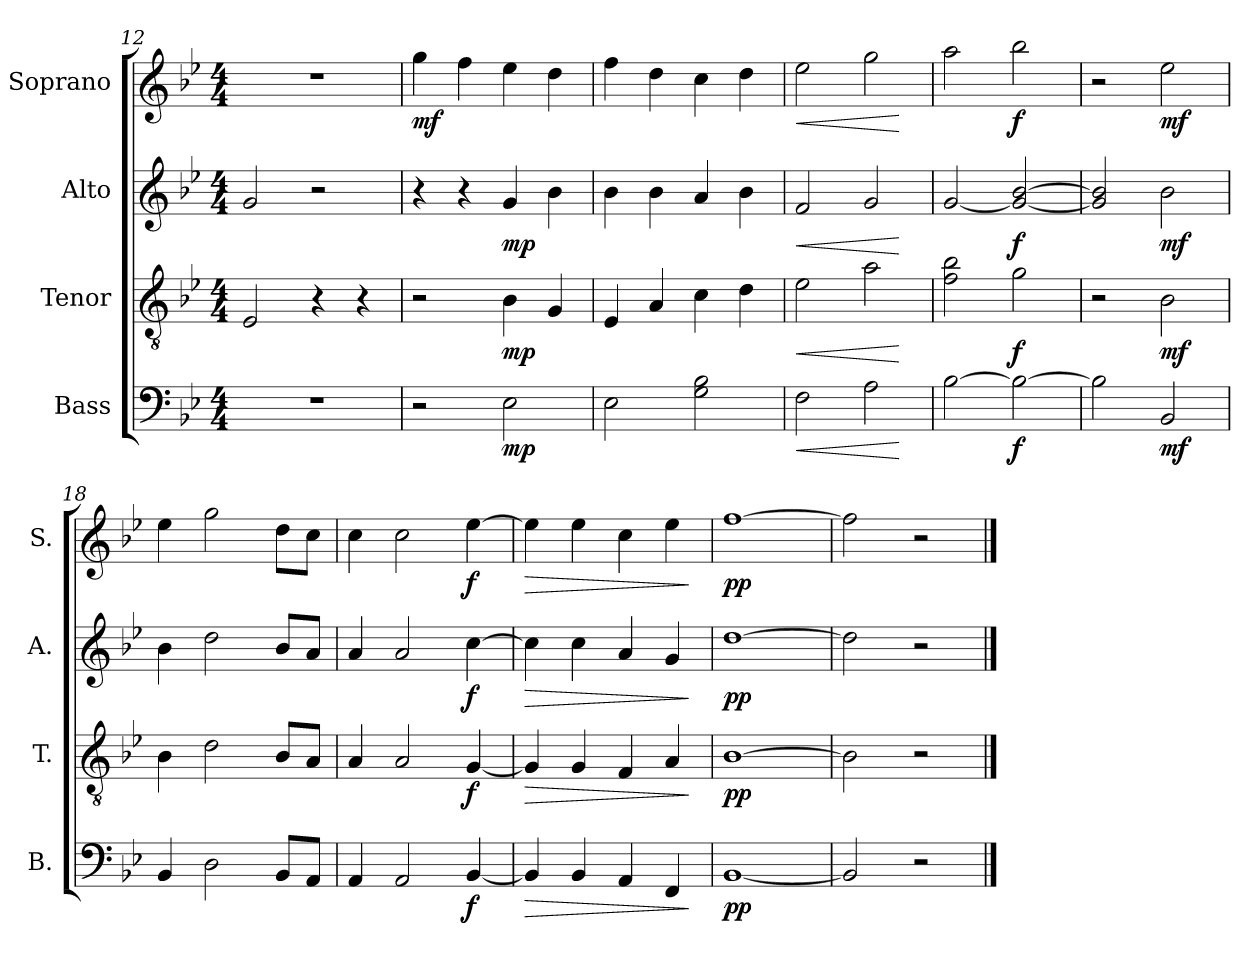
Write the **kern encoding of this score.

**kern	**dynam	**kern	**dynam	**kern	**dynam	**kern	**dynam
*part4	*part4	*part3	*part3	*part2	*part2	*part1	*part1
*staff4	*staff4	*staff3	*staff3	*staff2	*staff2	*staff1	*staff1
*I"Bass	*	*I"Tenor	*	*I"Alto	*	*I"Soprano	*
*I'B.	*	*I'T.	*	*I'A.	*	*I'S.	*
*clefF4	*	*clefGv2	*	*clefG2	*	*clefG2	*
*k[b-e-]	*	*k[b-e-]	*	*k[b-e-]	*	*k[b-e-]	*
*M4/4	*	*M4/4	*	*M4/4	*	*M4/4	*
=12	=12	=12	=12	=12	=12	=12	=12
1r	.	2E-/	.	2g/	.	1r	.
.	.	4r	.	2r	.	.	.
.	.	4r	.	.	.	.	.
=13	=13	=13	=13	=13	=13	=13	=13
!	!	!	!	!	!	!	!LO:DY:b
2r	.	2r	.	4r	.	4gg\	mf
.	.	.	.	4r	.	4ff\	.
!	!LO:DY:b	!	!LO:DY:b	!	!LO:DY:b	!	!
2E-\	mp	4B-\	mp	4g/	mp	4ee-\	.
.	.	4G/	.	4b-\	.	4dd\	.
=14	=14	=14	=14	=14	=14	=14	=14
2E-\	.	4E-/	.	4b-\	.	4ff\	.
.	.	4A/	.	4b-\	.	4dd\	.
2G\ 2B-\	.	4c\	.	4a/	.	4cc\	.
.	.	4d\	.	4b-\	.	4dd\	.
=15	=15	=15	=15	=15	=15	=15	=15
!	!LO:HP:b	!	!LO:HP:b	!	!LO:HP:b	!	!LO:HP:b
2F\	<	2e-\	<	2f/	<	2ee-\	<
2A\	.	2a\	.	2g/	.	2gg\	.
.	[	.	[	.	[	.	[
=16	=16	=16	=16	=16	=16	=16	=16
[2B-\	.	2f\ 2b-\	.	[2g/	.	2aa\	.
!	!LO:DY:b	!	!LO:DY:b	!	!LO:DY:b	!	!LO:DY:b
2B-\_	f	2g\	f	2g/_ [2b-/	f	2bb-\	f
=17	=17	=17	=17	=17	=17	=17	=17
2B-\]	.	2r	.	2g/] 2b-/]	.	2r	.
!	!LO:DY:b	!	!LO:DY:b	!	!LO:DY:b	!	!LO:DY:b
2BB-/	mf	2B-\	mf	2b-\	mf	2ee-\	mf
!!LO:PB:g=z
=18	=18	=18	=18	=18	=18	=18	=18
4BB-/	.	4B-\	.	4b-\	.	4ee-\	.
2D\	.	2d\	.	2dd\	.	2gg\	.
8BB-/L	.	8B-/L	.	8b-/L	.	8dd\L	.
8AA/J	.	8A/J	.	8a/J	.	8cc\J	.
=19	=19	=19	=19	=19	=19	=19	=19
4AA/	.	4A/	.	4a/	.	4cc\	.
2AA/	.	2A/	.	2a/	.	2cc\	.
!	!LO:DY:b	!	!LO:DY:b	!	!LO:DY:b	!	!LO:DY:b
[4BB-/	f	[4G/	f	[4cc\	f	[4ee-\	f
=20	=20	=20	=20	=20	=20	=20	=20
!	!LO:HP:b	!	!LO:HP:b	!	!LO:HP:b	!	!LO:HP:b
4BB-/]	>	4G/]	>	4cc\]	>	4ee-\]	>
4BB-/	.	4G/	.	4cc\	.	4ee-\	.
4AA/	.	4F/	.	4a/	.	4cc\	.
4FF/	.	4A/	.	4g/	.	4ee-\	.
.	]	.	]	.	]	.	]
=21	=21	=21	=21	=21	=21	=21	=21
!	!LO:DY:b	!	!LO:DY:b	!	!LO:DY:b	!	!LO:DY:b
[1BB-	pp	[1B-	pp	[1dd	pp	[1ff	pp
=22	=22	=22	=22	=22	=22	=22	=22
2BB-/]	.	2B-\]	.	2dd\]	.	2ff\]	.
2r	.	2r	.	2r	.	2r	.
==	==	==	==	==	==	==	==
*-	*-	*-	*-	*-	*-	*-	*-
